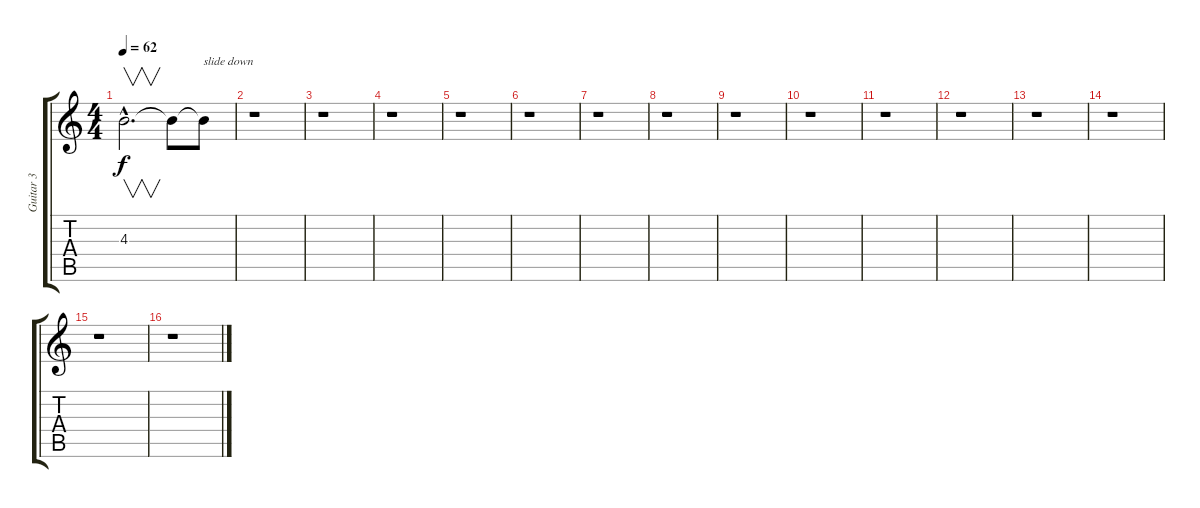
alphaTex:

\track ("Guitar 3" "Guitar 3") {instrument overdrivenguitar}
\staff {score tabs}
\tuning (E4 B3 G3 D3 A2 E2) {hide}
\ts (4 4)
\tempo 62
\clef g2
\ks c
4.3{hac}.2{v d dy f} 4.3{t}.8 4.3{t}.8{txt "slide down"} |
r.1 |
r.1 |
r.1 |
r.1 |
r.1 |
r.1 |
r.1 |
r.1 |
r.1 |
r.1 |
r.1 |
r.1 |
r.1 |
r.1 |
r.1
